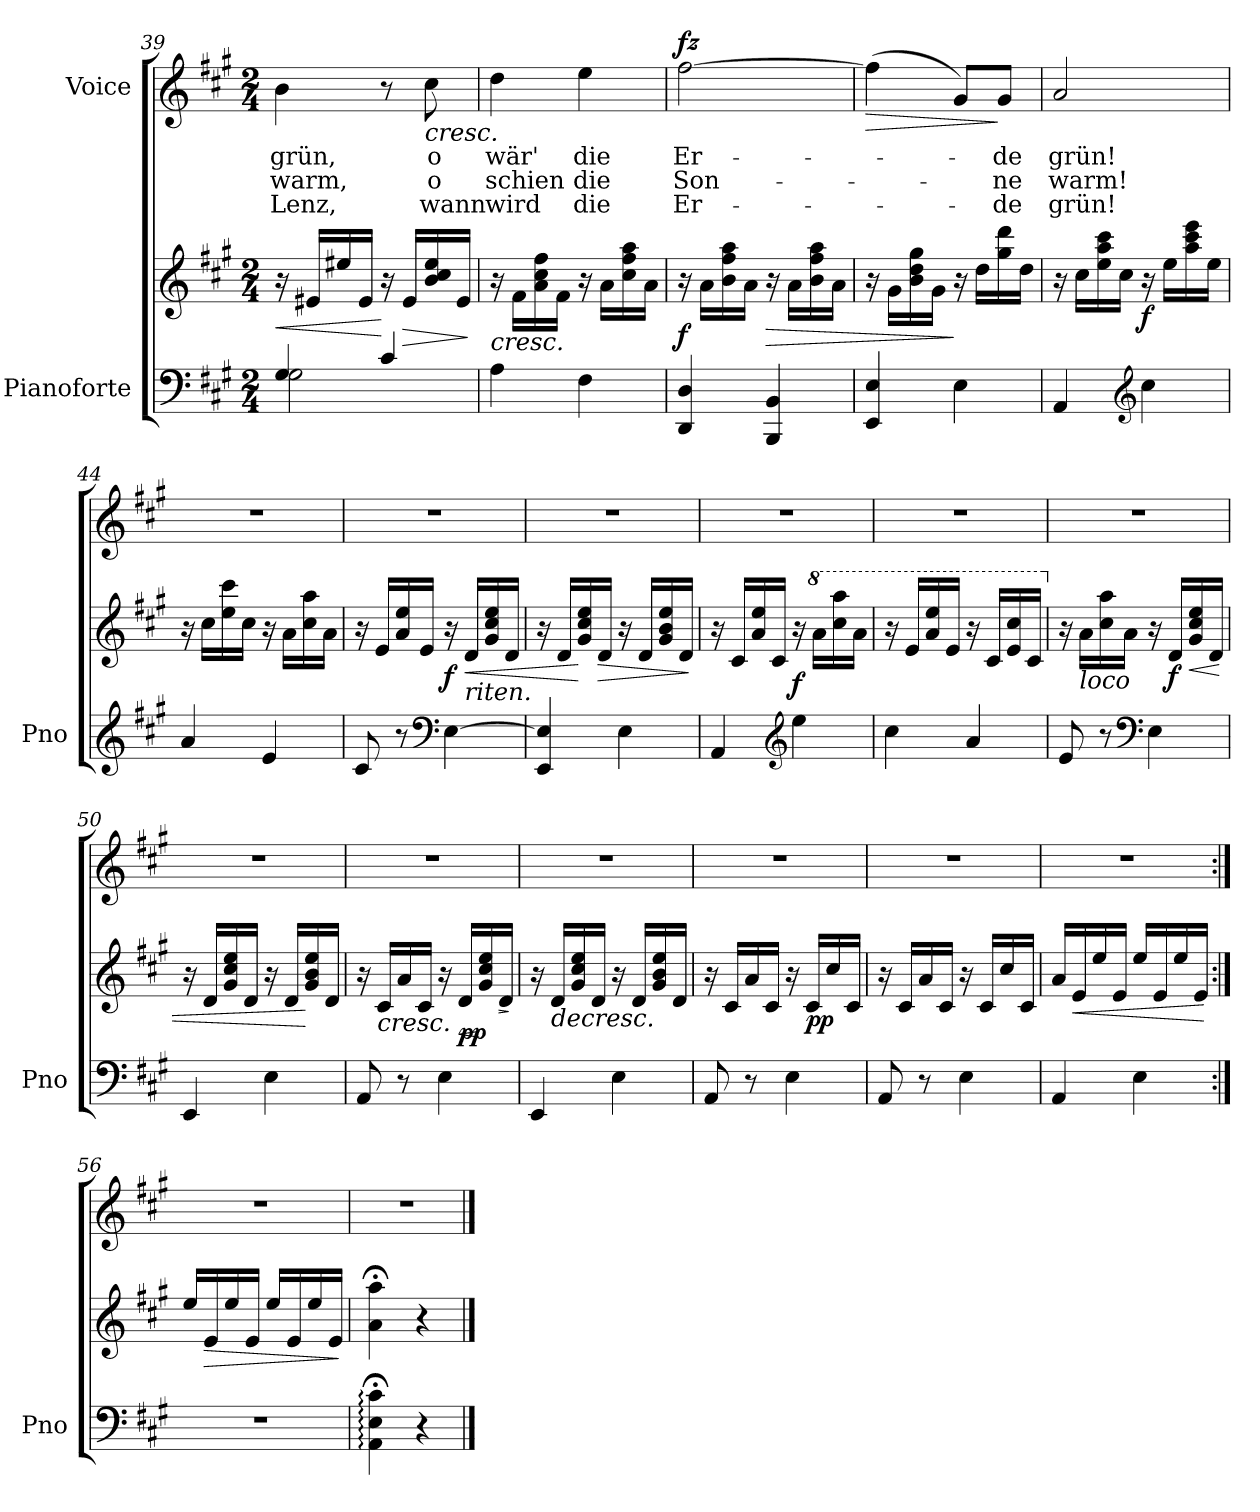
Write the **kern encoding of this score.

**kern	**kern	**dynam	**kern	**text	**text	**text	**dynam
*part2	*part2	*part2	*part1	*part1	*part1	*part1	*part1
*staff3	*staff2	*staff2/3	*staff1	*staff1	*staff1	*staff1	*staff1
*I"Pianoforte	*	*	*I"Voice	*	*	*	*
*I'Pno	*	*	*	*	*	*	*
*clefF4	*clefG2	*	*clefG2	*	*	*	*
*k[f#c#g#]	*k[f#c#g#]	*	*k[f#c#g#]	*	*	*	*
*M2/4	*M2/4	*	*M2/4	*	*	*	*
=39	=39	=39	=39	=39	=39	=39	=39
*^	*	*	*	*	*	*	*
!	!	!	!LO:HP:b	!	!LO:LY:b	!LO:LY:b	!LO:LY:b	!
4G#/	2G#\	16r	<	4b\	grün,	warm,	Lenz,	.
.	.	16e#X/LL	.	.	.	.	.	.
.	.	16ee#X/	.	.	.	.	.	.
.	.	16e#/JJ	.	.	.	.	.	.
4c#/	.	16r	[	8r	.	.	.	.
!	!	!	!LO:HP:b	!	!	!	!	!
.	.	16e#/LL	>	.	.	.	.	.
!	!	!	!	!LO:TX:b:i:t=cresc.	!	!	!	!
!	!	!	!	!	!LO:LY:b	!LO:LY:b	!LO:LY:b	!
.	.	16b/ 16cc#/ 16ee#/	.	8cc#\	o	o	wann	.
.	.	16e#/JJ	.	.	.	.	.	.
*v	*v	*	*	*	*	*	*	*
.	.	]	.	.	.	.	.
!!LO:LB:g=z
=40	=40	=40	=40	=40	=40	=40	=40
!	!LO:TX:b:i:t=cresc.	!	!	!	!	!	!
!	!	!	!	!LO:LY:b	!LO:LY:b	!LO:LY:b	!
4A\	16r	.	4dd\	wär'	schien	wird	.
.	16f#\LL	.	.	.	.	.	.
.	16a\ 16cc#\ 16ff#\	.	.	.	.	.	.
.	16f#\JJ	.	.	.	.	.	.
!	!	!	!	!LO:LY:b	!LO:LY:b	!LO:LY:b	!
4F#\	16r	.	4ee\	die	die	die	.
.	16a\LL	.	.	.	.	.	.
.	16cc#\ 16ff#\ 16aa\	.	.	.	.	.	.
.	16a\JJ	.	.	.	.	.	.
!!LO:PB:g=z
=41	=41	=41	=41	=41	=41	=41	=41
!	!	!LO:DY:b	!	!LO:LY:b	!LO:LY:b	!LO:LY:b	!LO:DY:b
4DD/ 4D/	16r	f	[2ff#\	Er-	Son-	Er-	fz
.	16a\LL	.	.	.	.	.	.
.	16b\ 16ff#\ 16aa\	.	.	.	.	.	.
.	16a\JJ	.	.	.	.	.	.
!	!	!LO:HP:b	!	!	!	!	!
4BBB/ 4BB/	16r	>	.	.	.	.	.
.	16a\LL	.	.	.	.	.	.
.	16b\ 16ff#\ 16aa\	.	.	.	.	.	.
.	16a\JJ	.	.	.	.	.	.
=42	=42	=42	=42	=42	=42	=42	=42
!	!	!	!	!	!	!	!LO:HP:b
4EE/ 4E/	16r	.	(4ff#\]	.	.	.	>
.	16g#\LL	.	.	.	.	.	.
.	16b\ 16dd\ 16gg#\	.	.	.	.	.	.
.	16g#\JJ	.	.	.	.	.	.
4E\	16r	]	8g#/L)	.	.	.	.
.	16dd\LL	.	.	.	.	.	.
!	!	!	!	!LO:LY:b	!LO:LY:b	!LO:LY:b	!
.	16gg#\ 16ddd\	.	8g#/J	-de	-ne	de	]
.	16dd\JJ	.	.	.	.	.	.
=43	=43	=43	=43	=43	=43	=43	=43
!	!	!	!	!LO:LY:b	!LO:LY:b	!LO:LY:b	!
4AA/	16r	.	2a/	grün!	warm!	grün!	.
.	16cc#\LL	.	.	.	.	.	.
.	16ee\ 16aa\ 16ccc#\	.	.	.	.	.	.
.	16cc#\JJ	.	.	.	.	.	.
*clefG2	*	*	*	*	*	*	*
!	!	!LO:DY:b	!	!	!	!	!
4cc#\	16r	f	.	.	.	.	.
.	16ee\LL	.	.	.	.	.	.
.	16aa\ 16ccc#\ 16eee\	.	.	.	.	.	.
.	16ee\JJ	.	.	.	.	.	.
!!LO:LB:g=z
=44	=44	=44	=44	=44	=44	=44	=44
4a/	16r	.	2r	.	.	.	.
.	16cc#\LL	.	.	.	.	.	.
.	16ee\ 16ccc#\	.	.	.	.	.	.
.	16cc#\JJ	.	.	.	.	.	.
4e/	16r	.	.	.	.	.	.
.	16a\LL	.	.	.	.	.	.
.	16cc#\ 16aa\	.	.	.	.	.	.
.	16a\JJ	.	.	.	.	.	.
!!LO:LB:g=z
=45	=45	=45	=45	=45	=45	=45	=45
8c#/	16r	.	2r	.	.	.	.
.	16e/LL	.	.	.	.	.	.
8r	16a/ 16ee/	.	.	.	.	.	.
.	16e/JJ	.	.	.	.	.	.
*clefF4	*	*	*	*	*	*	*
!	!	!LO:DY:b	!	!	!	!	!
[4E\	16r	f	.	.	.	.	.
!	!LO:TX:b:i:t=riten.	!	!	!	!	!	!
!	!	!LO:HP:b	!	!	!	!	!
.	16d/LL	<	.	.	.	.	.
.	16g#/ 16cc#/ 16ee/	.	.	.	.	.	.
.	16d/JJ	.	.	.	.	.	.
=46	=46	=46	=46	=46	=46	=46	=46
4EE/ 4E/]	16r	.	2r	.	.	.	.
.	16d/LL	.	.	.	.	.	.
.	16g#/ 16cc#/ 16ee/	[	.	.	.	.	.
!	!	!LO:HP:b	!	!	!	!	!
.	16d/JJ	>	.	.	.	.	.
4E\	16r	.	.	.	.	.	.
.	16d/LL	.	.	.	.	.	.
.	16g#/ 16b/ 16ee/	.	.	.	.	.	.
.	16d/JJ	.	.	.	.	.	.
.	.	]	.	.	.	.	.
=47	=47	=47	=47	=47	=47	=47	=47
4AA/	16r	.	2r	.	.	.	.
.	16c#/LL	.	.	.	.	.	.
.	16a/ 16ee/	.	.	.	.	.	.
.	16c#/JJ	.	.	.	.	.	.
*clefG2	*	*	*	*	*	*	*
!	!	!LO:DY:b	!	!	!	!	!
4ee\	16r	f	.	.	.	.	.
*	*8va	*	*	*	*	*	*
.	16aa\LL	.	.	.	.	.	.
.	16ccc#\ 16aaa\	.	.	.	.	.	.
.	16aa\JJ	.	.	.	.	.	.
!!LO:LB:g=z
=48	=48	=48	=48	=48	=48	=48	=48
4cc#\	16r	.	2r	.	.	.	.
.	16ee/LL	.	.	.	.	.	.
.	16aa/ 16eee/	.	.	.	.	.	.
.	16ee/JJ	.	.	.	.	.	.
4a/	16r	.	.	.	.	.	.
.	16cc#/LL	.	.	.	.	.	.
.	16ee/ 16ccc#/	.	.	.	.	.	.
.	16cc#/JJ	.	.	.	.	.	.
!!LO:LB:g=z
=49	=49	=49	=49	=49	=49	=49	=49
*	*X8va	*	*	*	*	*	*
8e/	16r	.	2r	.	.	.	.
!	!LO:TX:b:i:t=loco	!	!	!	!	!	!
.	16a\LL	.	.	.	.	.	.
8r	16cc#\ 16aa\	.	.	.	.	.	.
.	16a\JJ	.	.	.	.	.	.
*clefF4	*	*	*	*	*	*	*
4E\	16r	.	.	.	.	.	.
!	!	!LO:DY:b	!	!	!	!	!
.	16d/LL	f	.	.	.	.	.
!	!	!LO:HP:b	!	!	!	!	!
.	16g#/ 16cc#/ 16ee/	<	.	.	.	.	.
.	16d/JJ	.	.	.	.	.	.
=50	=50	=50	=50	=50	=50	=50	=50
4EE/	16r	.	2r	.	.	.	.
.	16d/LL	.	.	.	.	.	.
.	16g#/ 16cc#/ 16ee/	.	.	.	.	.	.
.	16d/JJ	.	.	.	.	.	.
4E\	16r	.	.	.	.	.	.
.	16d/LL	.	.	.	.	.	.
.	16g#/ 16b/ 16ee/	[	.	.	.	.	.
.	16d/JJ	.	.	.	.	.	.
=51	=51	=51	=51	=51	=51	=51	=51
8AA/	16r	.	2r	.	.	.	.
!	!	!LO:HP:b	!	!	!	!	!
.	16c#/LL	<	.	.	.	.	.
8r	16a/	.	.	.	.	.	.
.	16c#/JJ	.	.	.	.	.	.
4E\	16r	.	.	.	.	.	.
!	!	!LO:HP:b	!	!	!	!	!
!	!	!LO:DY:n=1:b	!	!	!	!	!
.	16d/LL	< pp	.	.	.	.	.
.	16g#/ 16cc#/ 16ee/	[ [	.	.	.	.	.
!	!	!LO:HP:b	!	!	!	!	!
.	16d/JJ	>	.	.	.	.	.
.	.	]	.	.	.	.	.
!!LO:PB:g=z
=52	=52	=52	=52	=52	=52	=52	=52
4EE/	16r	.	2r	.	.	.	.
!	!	!LO:HP:b	!	!	!	!	!
.	16d/LL	>	.	.	.	.	.
.	16g#/ 16cc#/ 16ee/	.	.	.	.	.	.
.	16d/JJ	.	.	.	.	.	.
4E\	16r	.	.	.	.	.	.
.	16d/LL	.	.	.	.	.	.
.	16g#/ 16b/ 16ee/	.	.	.	.	.	.
.	16d/JJ	.	.	.	.	.	.
!!LO:LB:g=z
=53	=53	=53	=53	=53	=53	=53	=53
8AA/	16r	.	2r	.	.	.	.
.	16c#/LL	.	.	.	.	.	.
8r	16a/	.	.	.	.	.	.
.	16c#/JJ	.	.	.	.	.	.
4E\	16r	.	.	.	.	.	.
!	!	!LO:DY:b	!	!	!	!	!
.	16c#/LL	pp	.	.	.	.	.
.	16cc#/	.	.	.	.	.	.
.	16c#/JJ	]	.	.	.	.	.
=54	=54	=54	=54	=54	=54	=54	=54
8AA/	16r	.	2r	.	.	.	.
.	16c#/LL	.	.	.	.	.	.
8r	16a/	.	.	.	.	.	.
.	16c#/JJ	.	.	.	.	.	.
4E\	16r	.	.	.	.	.	.
.	16c#/LL	.	.	.	.	.	.
.	16cc#/	.	.	.	.	.	.
.	16c#/JJ	.	.	.	.	.	.
=55	=55	=55	=55	=55	=55	=55	=55
4AA/	16a/LL	.	2r	.	.	.	.
!	!	!LO:HP:b	!	!	!	!	!
.	16e/	<	.	.	.	.	.
.	16ee/	.	.	.	.	.	.
.	16e/JJ	.	.	.	.	.	.
4E\	16ee/LL	.	.	.	.	.	.
.	16e/	.	.	.	.	.	.
.	16ee/	.	.	.	.	.	.
.	16e/JJ	.	.	.	.	.	.
.	.	[	.	.	.	.	.
!!LO:LB:g=z
=56:|!	=56:|!	=56:|!	=56:|!	=56:|!	=56:|!	=56:|!	=56:|!
2r	16ee/LL	.	2r	.	.	.	.
!	!	!LO:HP:b	!	!	!	!	!
.	16e/	>	.	.	.	.	.
.	16ee/	.	.	.	.	.	.
.	16e/JJ	.	.	.	.	.	.
.	16ee/LL	.	.	.	.	.	.
.	16e/	.	.	.	.	.	.
.	16ee/	.	.	.	.	.	.
.	16e/JJ	.	.	.	.	.	.
.	.	]	.	.	.	.	.
=57	=57	=57	=57	=57	=57	=57	=57
4AA\:;< 4E\:;< 4c#\:;<	4a\;< 4aa\;<	.	2r	.	.	.	.
4r	4r	.	.	.	.	.	.
==	==	==	==	==	==	==	==
*-	*-	*-	*-	*-	*-	*-	*-
